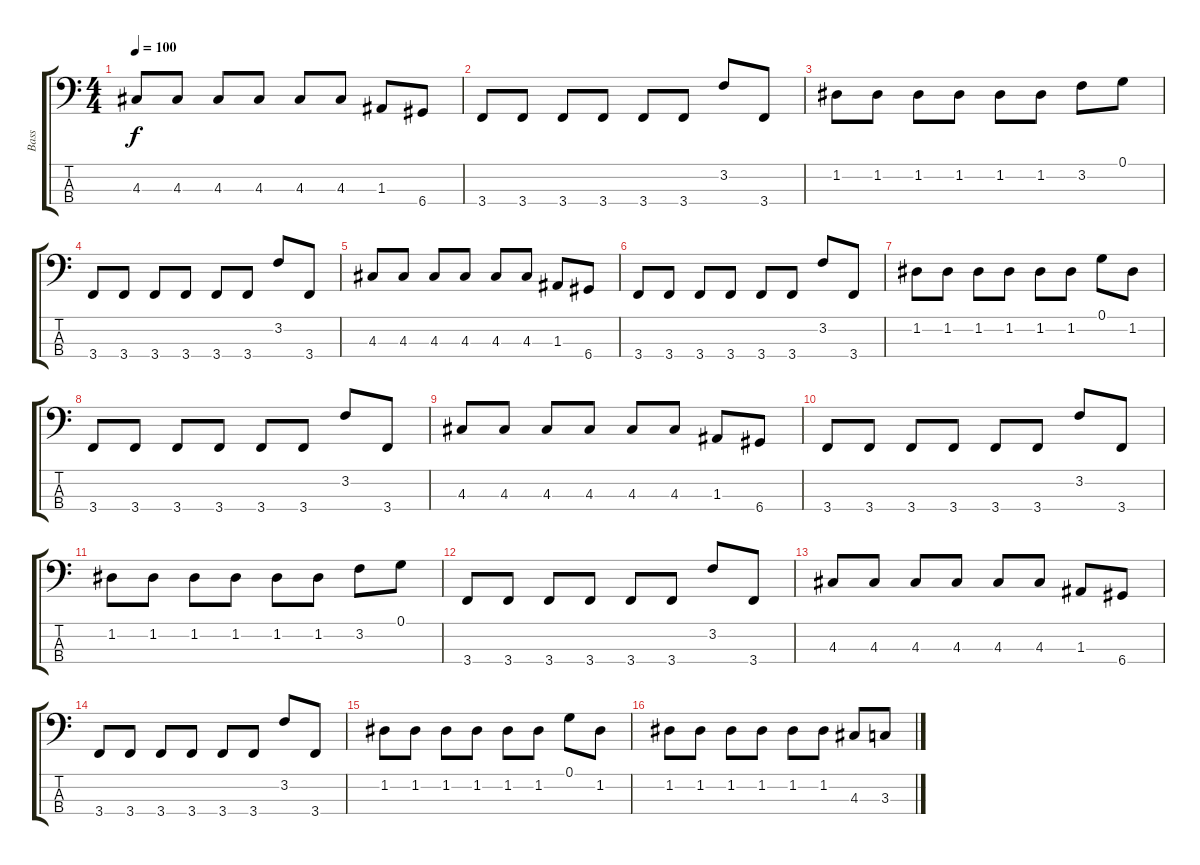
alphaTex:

\track ("Bass" "Bass") {instrument electricbassfinger}
\staff {score tabs}
\tuning (G2 D2 A1 D1) {hide}
\ts (4 4)
\tempo 100
\clef f4
\ks c
4.3.8{dy f} 4.3.8 4.3.8 4.3.8 4.3.8 4.3.8 1.3.8 6.4.8 |
3.4.8 3.4.8 3.4.8 3.4.8 3.4.8 3.4.8 3.2.8 3.4.8 |
1.2.8 1.2.8 1.2.8 1.2.8 1.2.8 1.2.8 3.2.8 0.1.8 |
3.4.8 3.4.8 3.4.8 3.4.8 3.4.8 3.4.8 3.2.8 3.4.8 |
4.3.8 4.3.8 4.3.8 4.3.8 4.3.8 4.3.8 1.3.8 6.4.8 |
3.4.8 3.4.8 3.4.8 3.4.8 3.4.8 3.4.8 3.2.8 3.4.8 |
1.2.8 1.2.8 1.2.8 1.2.8 1.2.8 1.2.8 0.1.8 1.2.8 |
3.4.8 3.4.8 3.4.8 3.4.8 3.4.8 3.4.8 3.2.8 3.4.8 |
4.3.8 4.3.8 4.3.8 4.3.8 4.3.8 4.3.8 1.3.8 6.4.8 |
3.4.8 3.4.8 3.4.8 3.4.8 3.4.8 3.4.8 3.2.8 3.4.8 |
1.2.8 1.2.8 1.2.8 1.2.8 1.2.8 1.2.8 3.2.8 0.1.8 |
3.4.8 3.4.8 3.4.8 3.4.8 3.4.8 3.4.8 3.2.8 3.4.8 |
4.3.8 4.3.8 4.3.8 4.3.8 4.3.8 4.3.8 1.3.8 6.4.8 |
3.4.8 3.4.8 3.4.8 3.4.8 3.4.8 3.4.8 3.2.8 3.4.8 |
1.2.8 1.2.8 1.2.8 1.2.8 1.2.8 1.2.8 0.1.8 1.2.8 |
1.2.8 1.2.8 1.2.8 1.2.8 1.2.8 1.2.8 4.3.8 3.3.8
